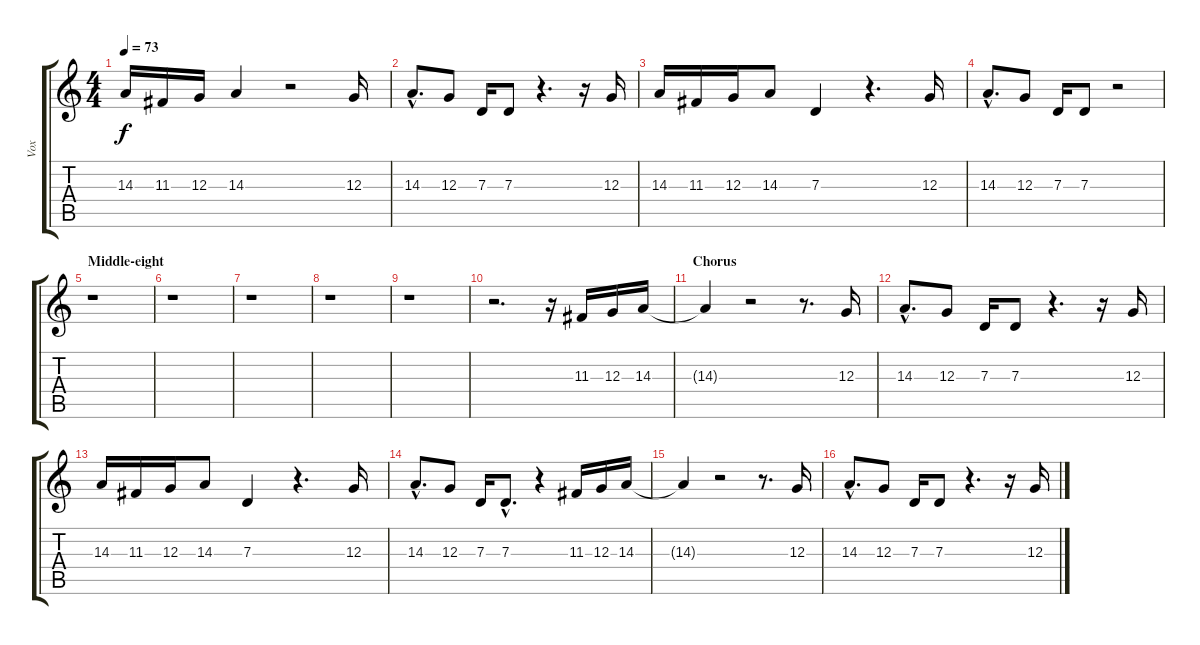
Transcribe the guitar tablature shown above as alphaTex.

\track ("Vox" "Vox") {instrument clarinet}
\staff {score tabs}
\tuning (E4 B3 G3 D3 A2 E2) {hide}
\ts (4 4)
\tempo 73
\clef g2
\ks c
14.3{t}.16{dy f} 11.3.16 12.3.16 14.3.4 r.2 12.3.16 |
14.3{hac}.8{d} 12.3.8 7.3.16 7.3.8 r.4{d} r.16 12.3.16 |
14.3.16 11.3.16 12.3.16 14.3.8 7.3.4 r.4{d} 12.3.16 |
14.3{hac}.8{d} 12.3.8 7.3.16 7.3.8 r.2 |
\section ("" "Middle-eight")
r.1 |
r.1 |
r.1 |
r.1 |
r.1 |
r.2{d} r.16 11.3.16 12.3.16 14.3.16 |
\section ("" "Chorus")
14.3{t}.4 r.2 r.8{d} 12.3.16 |
14.3{hac}.8{d} 12.3.8 7.3.16 7.3.8 r.4{d} r.16 12.3.16 |
14.3.16 11.3.16 12.3.16 14.3.8 7.3.4 r.4{d} 12.3.16 |
14.3{hac}.8{d} 12.3.8 7.3.16 7.3{hac}.8{d} r.4 11.3.16 12.3.16 14.3.16 |
14.3{t}.4 r.2 r.8{d} 12.3.16 |
14.3{hac}.8{d} 12.3.8 7.3.16 7.3.8 r.4{d} r.16 12.3.16
